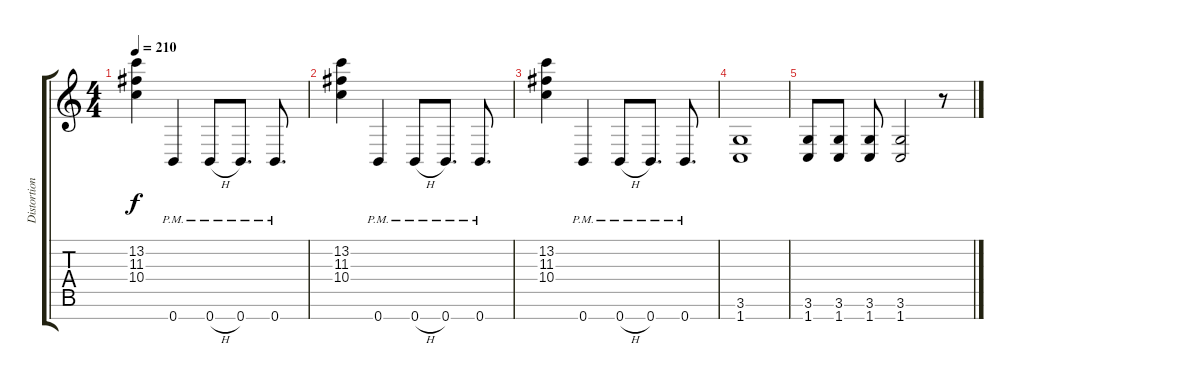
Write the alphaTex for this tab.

\track ("Distortion Guitar" "Distortion") {instrument distortionguitar}
\staff {score tabs}
\tuning (E4 B3 G3 D3 A2 E2 B1) {hide}
\ts (4 4)
\tempo 210
\clef g2
\ks c
(13.2 11.3 10.4).4{dy f} 0.7{pm}.4 0.7{h pm}.8 0.7{pm}.8{d} 0.7{pm}.8{d} |
(13.2 11.3 10.4).4 0.7{pm}.4 0.7{h pm}.8 0.7{pm}.8{d} 0.7{pm}.8{d} |
(13.2 11.3 10.4).4 0.7{pm}.4 0.7{h pm}.8 0.7{pm}.8{d} 0.7{pm}.8{d} |
(3.6 1.7).1 |
(3.6 1.7).8 (3.6 1.7).8 (3.6 1.7).8 (3.6 1.7).2 r.8
